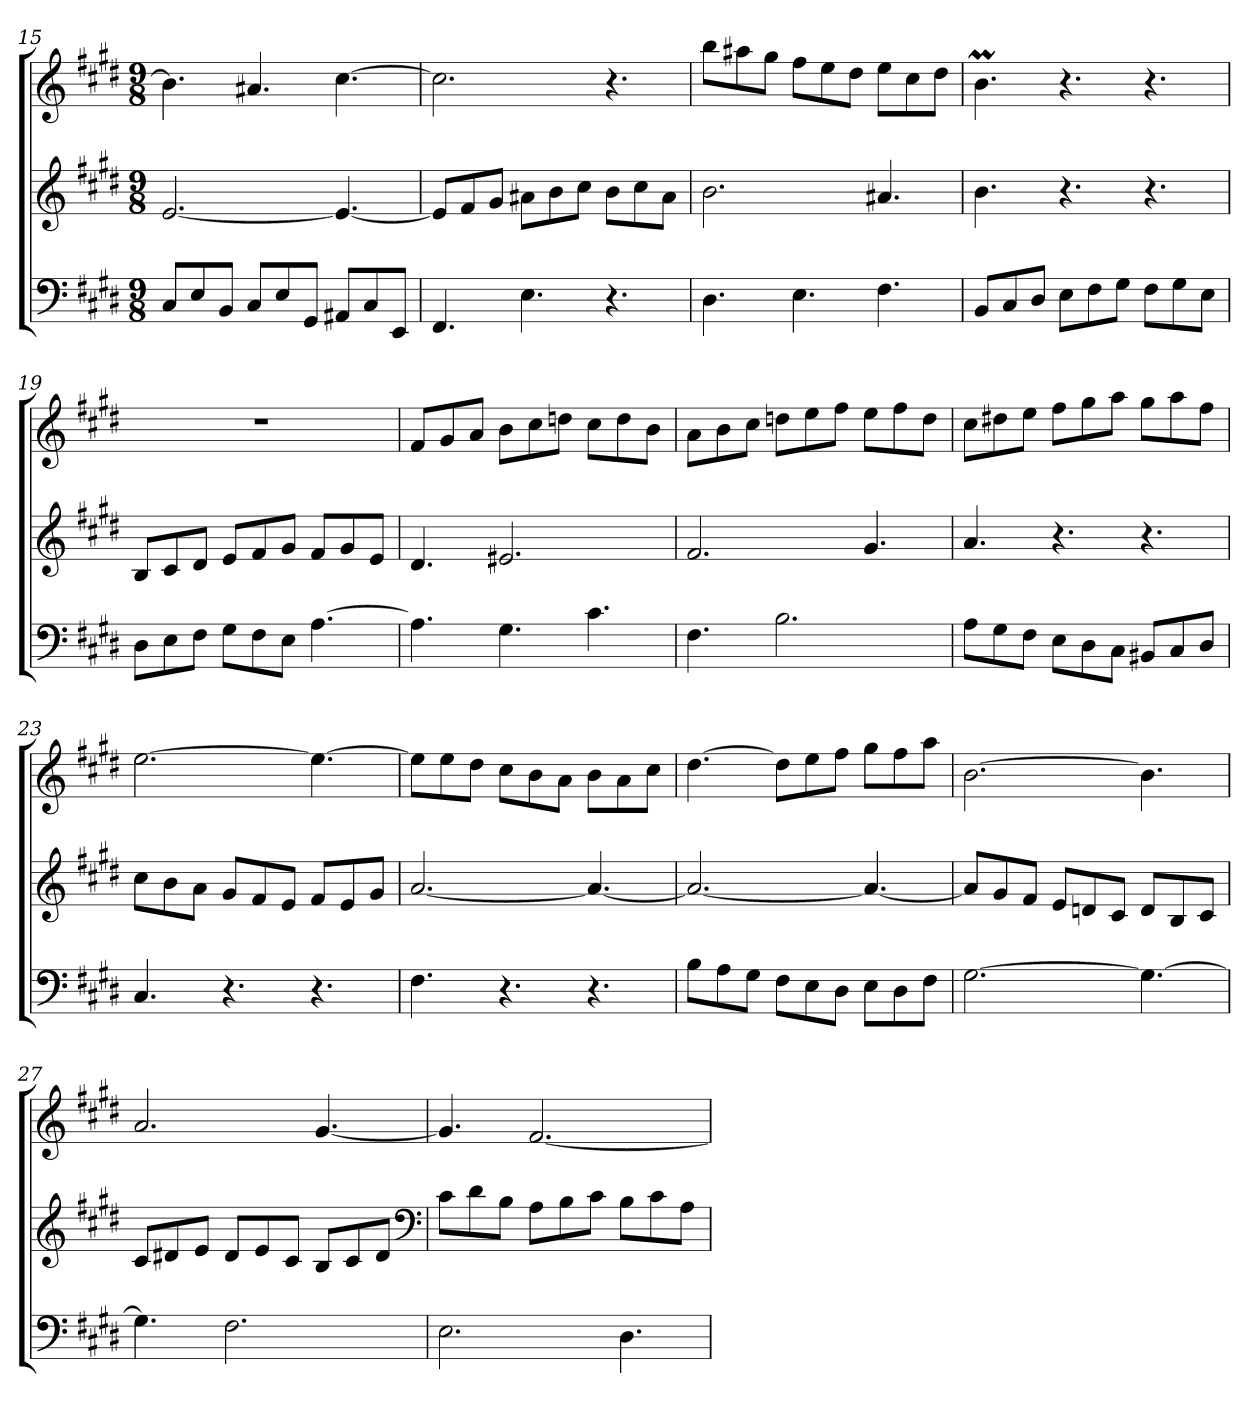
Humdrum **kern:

**kern	**kern	**kern
*part3	*part2	*part1
*staff3	*staff2	*staff1
*clefF4	*clefG2	*clefG2
*k[f#c#g#d#]	*k[f#c#g#d#]	*k[f#c#g#d#]
*E:	*E:	*E:
*M9/8	*M9/8	*M9/8
=15	=15	=15
8C#L	[2.e	4.b]
8E	.	.
8BBJ	.	.
8C#L	.	4.a#X
8E	.	.
8GG#J	.	.
8AA#XL	4.e_	[4.cc#
8C#	.	.
8EEJ	.	.
=16	=16	=16
4.FF#	8eL]	2.cc#]
.	8f#	.
.	8g#J	.
4.E	8a#XL	.
.	8b	.
.	8cc#J	.
4.r	8bL	4.r
.	8cc#	.
.	8a#J	.
=17	=17	=17
4.D#	2.b	8bbL
.	.	8aa#X
.	.	8gg#J
4.E	.	8ff#L
.	.	8ee
.	.	8dd#J
4.F#	4.a#X	8eeL
.	.	8cc#
.	.	8dd#J
=18	=18	=18
8BBL	4.b	4.bM
8C#	.	.
8D#J	.	.
8EL	4.r	4.r
8F#	.	.
8G#J	.	.
8F#L	4.r	4.r
8G#	.	.
8EJ	.	.
=19	=19	=19
8D#L	8BL	8%9r
8E	8c#	.
8F#J	8d#J	.
8G#L	8eL	.
8F#	8f#	.
8EJ	8g#J	.
[4.A	8f#L	.
.	8g#	.
.	8eJ	.
=20	=20	=20
4.A]	4.d#	8f#L
.	.	8g#
.	.	8aJ
4.G#	2.e#X	8bL
.	.	8cc#
.	.	8ddnJ
4.c#	.	8cc#L
.	.	8dd
.	.	8bJ
=21	=21	=21
4.F#	2.f#	8aL
.	.	8b
.	.	8cc#J
2.B	.	8ddnL
.	.	8ee
.	.	8ff#J
.	4.g#	8eeL
.	.	8ff#
.	.	8ddJ
=22	=22	=22
8AL	4.a	8cc#L
8G#	.	8dd#X
8F#J	.	8eeJ
8EL	4.r	8ff#L
8D#	.	8gg#
8C#J	.	8aaJ
8BB#XL	4.r	8gg#L
8C#	.	8aa
8D#J	.	8ff#J
=23	=23	=23
4.C#	8cc#L	[2.ee
.	8b	.
.	8aJ	.
4.r	8g#L	.
.	8f#	.
.	8eJ	.
4.r	8f#L	4.ee_
.	8e	.
.	8g#J	.
=24	=24	=24
4.F#	[2.a	8eeL]
.	.	8ee
.	.	8dd#J
4.r	.	8cc#L
.	.	8b
.	.	8aJ
4.r	4.a_	8bL
.	.	8a
.	.	8cc#J
=25	=25	=25
8BL	2.a_	[4.dd#
8A	.	.
8G#J	.	.
8F#L	.	8dd#L]
8E	.	8ee
8D#J	.	8ff#J
8EL	4.a_	8gg#L
8D#	.	8ff#
8F#J	.	8aaJ
=26	=26	=26
[2.G#	8aL]	[2.b
.	8g#	.
.	8f#J	.
.	8eL	.
.	8dn	.
.	8c#J	.
4.G#_	8dL	4.b]
.	8B	.
.	8c#J	.
=27	=27	=27
4.G#]	8c#L	2.a
.	8d#X	.
.	8eJ	.
2.F#	8d#L	.
.	8e	.
.	8c#J	.
.	8BL	[4.g#
.	8c#	.
.	8d#J	.
*	*clefF4	*
=28	=28	=28
2.E	8c#L	4.g#]
.	8d#	.
.	8BJ	.
.	8AL	[2.f#
.	8B	.
.	8c#J	.
4.D#	8BL	.
.	8c#	.
.	8AJ	.
=	=	=
*-	*-	*-
